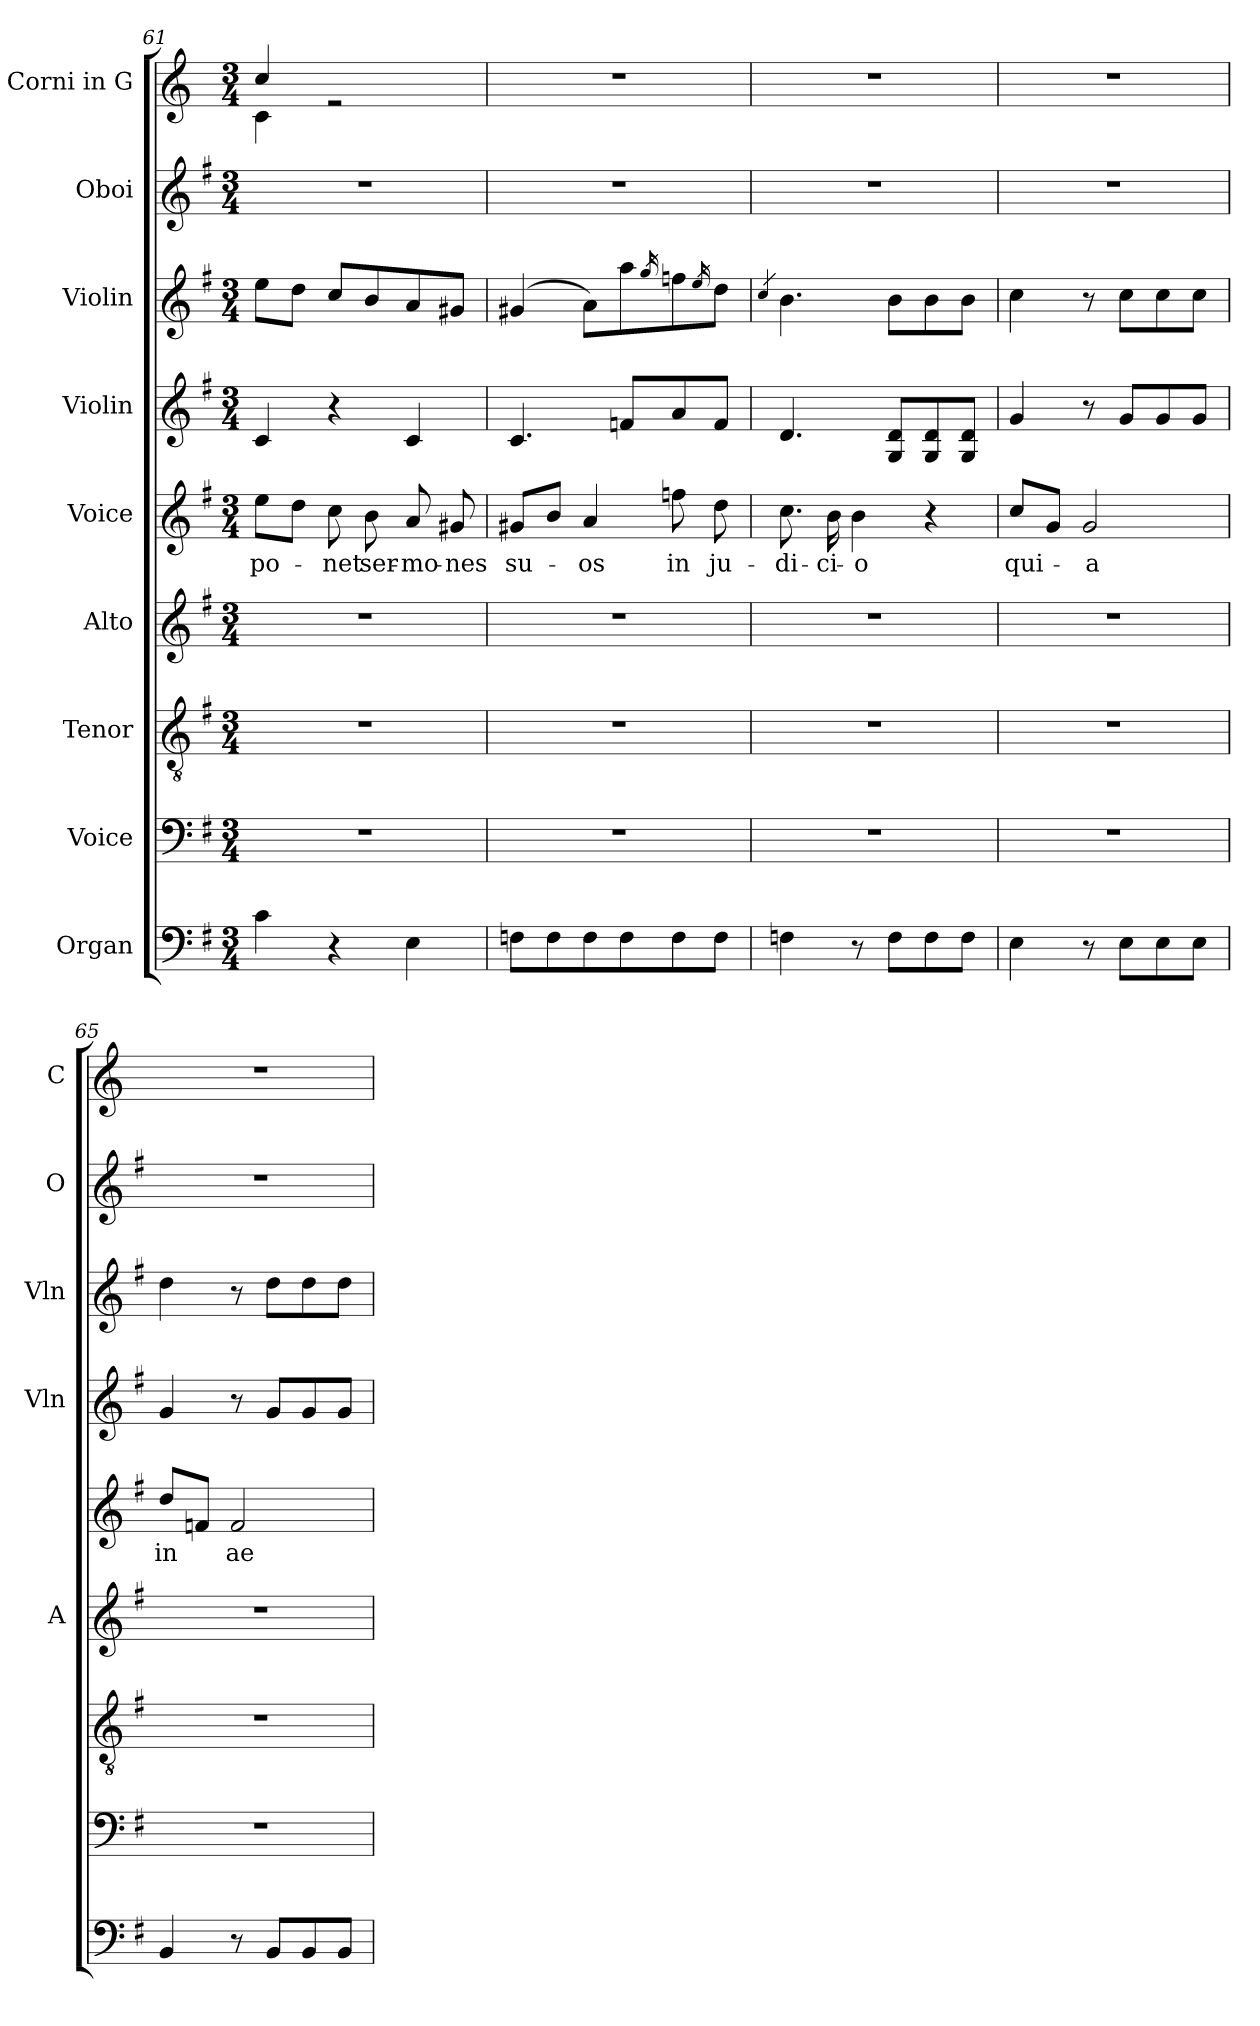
**kern	**kern	**kern	**kern	**kern	**text	**kern	**kern	**kern	**kern
*part9	*part8	*part7	*part6	*part5	*part5	*part4	*part3	*part2	*part1
*staff9	*staff8	*staff7	*staff6	*staff5	*staff5	*staff4	*staff3	*staff2	*staff1
*I"Organ	*I"Voice	*I"Tenor	*I"Alto	*I"Voice	*	*I"Violin	*I"Violin	*I"Oboi	*I"Corni in G
*	*	*	*I'A	*	*	*I'Vln	*I'Vln	*I'O	*I'C
*clefF4	*clefF4	*clefGv2	*clefG2	*clefG2	*	*clefG2	*clefG2	*clefG2	*clefG2
*	*	*	*	*	*	*	*	*	*ITrd3c5
*k[f#]	*k[f#]	*k[f#]	*k[f#]	*k[f#]	*	*k[f#]	*k[f#]	*k[f#]	*k[f#]
*M3/4	*M3/4	*M3/4	*M3/4	*M3/4	*	*M3/4	*M3/4	*M3/4	*M3/4
=61	=61	=61	=61	=61	=61	=61	=61	=61	=61
!	!	!	!	!	!LO:LY:b	!	!	!	!
*	*	*	*	*	*	*	*	*	*^
4c\	2.r	2.r	2.r	8ee\L	-po-	4c/	8ee\L	2.r	4g/	4G\
.	.	.	.	8dd\J	.	.	8dd\J	.	.	.
!	!	!	!	!	!LO:LY:b	!	!	!	!	!
4r	.	.	.	8cc\	-net	4r	8cc/L	.	2re	2ryy
!	!	!	!	!	!LO:LY:b	!	!	!	!	!
.	.	.	.	8b\	ser-	.	8b/	.	.	.
!	!	!	!	!	!LO:LY:b	!	!	!	!	!
4E\	.	.	.	8a/	-mo-	4c/	8a/	.	.	.
!	!	!	!	!	!LO:LY:b	!	!	!	!	!
.	.	.	.	8g#X/	-nes	.	8g#X/J	.	.	.
*	*	*	*	*	*	*	*	*	*v	*v
=62	=62	=62	=62	=62	=62	=62	=62	=62	=62
!	!	!	!	!	!LO:LY:b	!	!	!	!
8Fn\L	2.r	2.r	2.r	8g#X/L	su-	4.c/	(4g#X/	2.r	2.r
8F\	.	.	.	8b/J	.	.	.	.	.
!	!	!	!	!	!LO:LY:b	!	!	!	!
8F\	.	.	.	4a/	-os	.	8a\L)	.	.
8F\	.	.	.	.	.	8fn/L	8aa\	.	.
.	.	.	.	.	.	.	16qgg/	.	.
!	!	!	!	!	!LO:LY:b	!	!	!	!
8F\	.	.	.	8ffn\	in	8a/	8ffn\	.	.
.	.	.	.	.	.	.	16qee/	.	.
!	!	!	!	!	!LO:LY:b	!	!	!	!
8F\J	.	.	.	8dd\	ju-	8f/J	8dd\J	.	.
=63	=63	=63	=63	=63	=63	=63	=63	=63	=63
.	.	.	.	.	.	.	4qcc/	.	.
!	!	!	!	!	!LO:LY:b	!	!	!	!
4Fn\	2.r	2.r	2.r	8.cc\	-di-	4.d/	4.b\	2.r	2.r
!	!	!	!	!	!LO:LY:b	!	!	!	!
.	.	.	.	16b\	-ci-	.	.	.	.
!	!	!	!	!	!LO:LY:b	!	!	!	!
8r	.	.	.	4b\	-o	.	.	.	.
8F\L	.	.	.	.	.	8G/ 8d/L	8b\L	.	.
8F\	.	.	.	4r	.	8G/ 8d/	8b\	.	.
8F\J	.	.	.	.	.	8G/ 8d/J	8b\J	.	.
!!LO:PB:g=z
=64	=64	=64	=64	=64	=64	=64	=64	=64	=64
!	!	!	!	!	!LO:LY:b	!	!	!	!
4E\	2.r	2.r	2.r	8cc/L	qui-	4g/	4cc\	2.r	2.r
.	.	.	.	8g/J	.	.	.	.	.
!	!	!	!	!	!LO:LY:b	!	!	!	!
8r	.	.	.	2g/	-a	8r	8r	.	.
8E\L	.	.	.	.	.	8g/L	8cc\L	.	.
8E\	.	.	.	.	.	8g/	8cc\	.	.
8E\J	.	.	.	.	.	8g/J	8cc\J	.	.
=65	=65	=65	=65	=65	=65	=65	=65	=65	=65
!	!	!	!	!	!LO:LY:b	!	!	!	!
4BB/	2.r	2.r	2.r	8dd/L	in	4g/	4dd\	2.r	2.r
.	.	.	.	8fn/J	.	.	.	.	.
!	!	!	!	!	!LO:LY:b	!	!	!	!
8r	.	.	.	2f/	ae-	8r	8r	.	.
8BB/L	.	.	.	.	.	8g/L	8dd\L	.	.
8BB/	.	.	.	.	.	8g/	8dd\	.	.
8BB/J	.	.	.	.	.	8g/J	8dd\J	.	.
=	=	=	=	=	=	=	=	=	=
*-	*-	*-	*-	*-	*-	*-	*-	*-	*-
